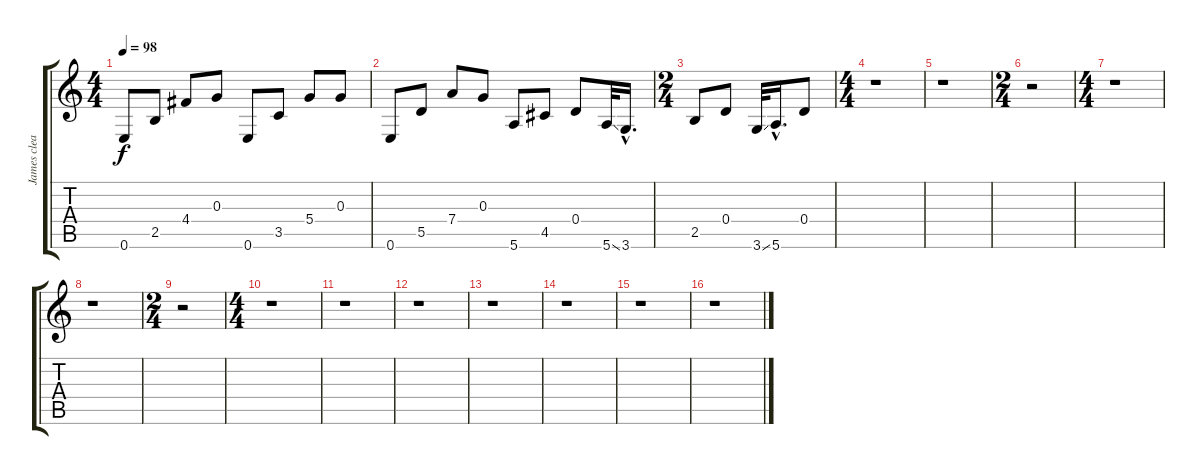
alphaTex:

\track ("James clean" "James clea") {instrument electricguitarclean}
\staff {score tabs}
\tuning (E4 B3 G3 D3 A2 E2) {hide}
\ts (4 4)
\tempo 98
\clef g2
\ks c
0.6.8{dy f} 2.5.8 4.4.8 0.3.8 0.6.8 3.5.8 5.4.8 0.3.8 |
0.6.8 5.5.8 7.4.8 0.3.8 5.6.8 4.5.8 0.4.8 5.6{ss}.32 3.6{hac}.16{d} |
\ts (2 4)
2.5.8 0.4.8 3.6{ss}.32 5.6{hac}.16{d} 0.4.8 |
\ts (4 4)
r.1 |
r.1 |
\ts (2 4)
r.2 |
\ts (4 4)
r.1 |
r.1 |
\ts (2 4)
r.2 |
\ts (4 4)
r.1 |
r.1 |
r.1 |
r.1 |
r.1 |
r.1 |
r.1
